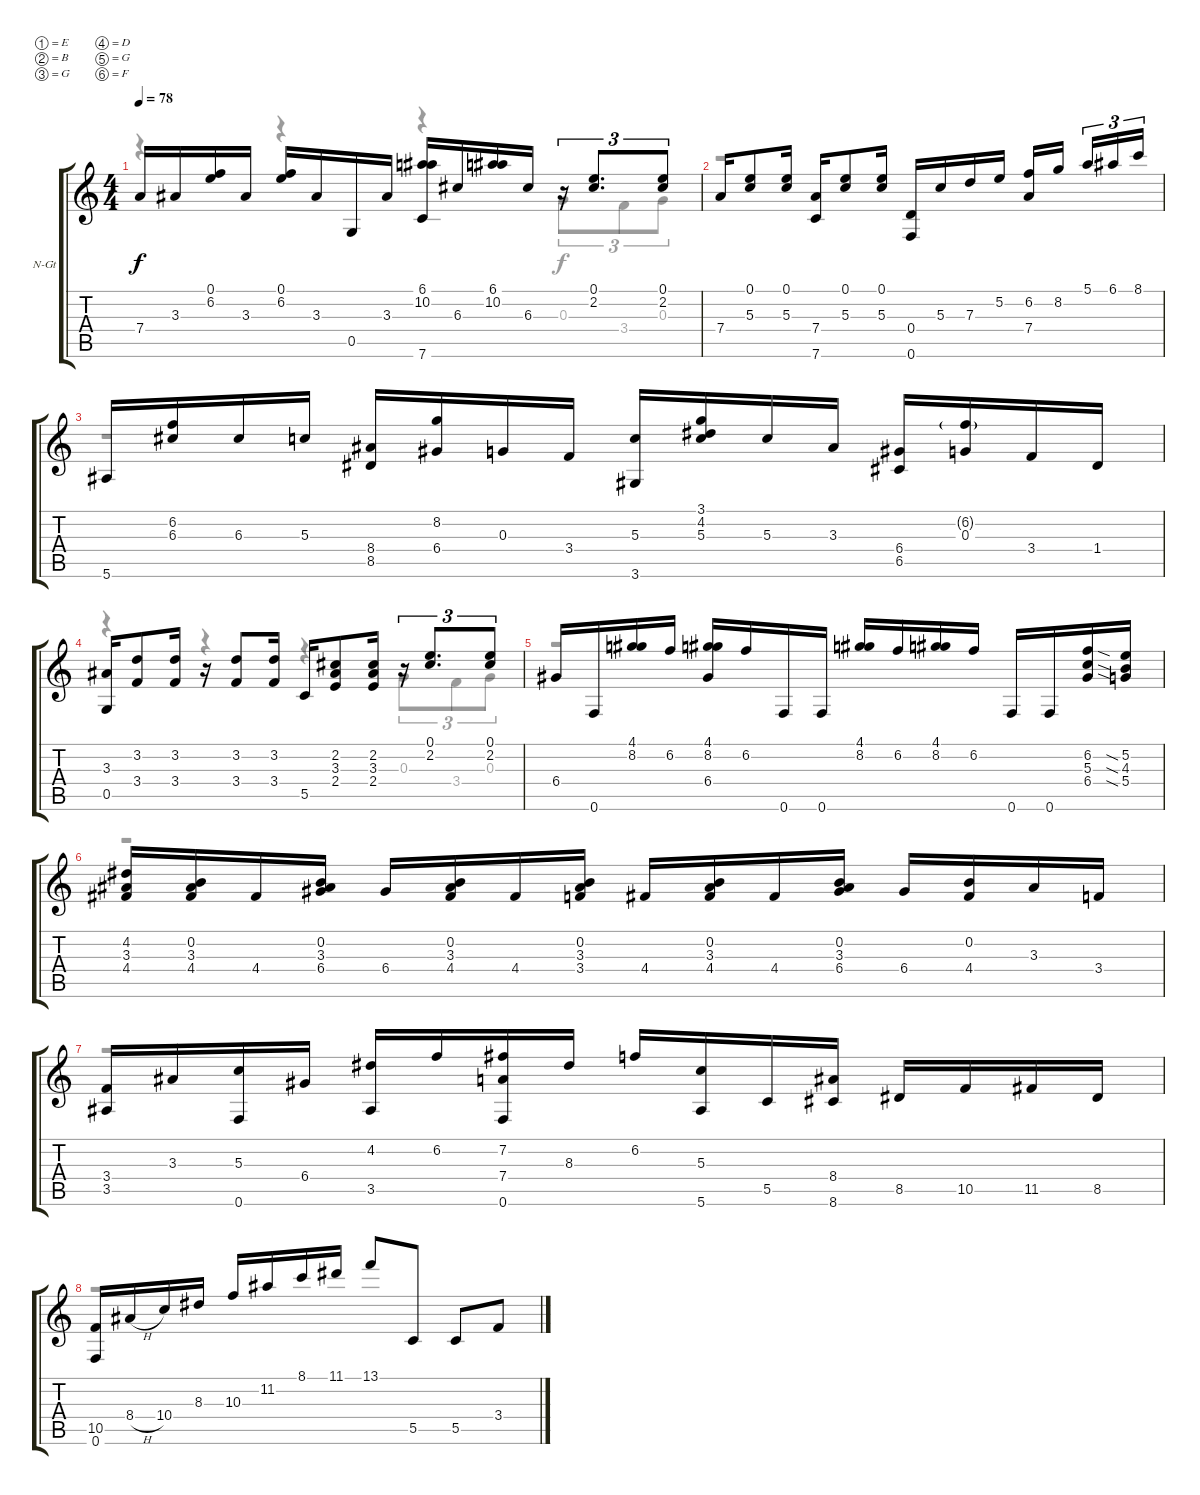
\bracketExtendMode groupsimilarinstruments
\firstSystemTrackNameOrientation horizontal
\otherSystemsTrackNameOrientation horizontal
\track ("Piste 1" "N-Gt") {instrument acousticguitarnylon}
\staff {score tabs}
\tuning (E4 B3 G3 D3 G2 F2)
\voice
\ts (4 4)
\tempo 78
\clef g2
\ks c
7.4.16{dy f} 3.3.16 (0.1 6.2).16 3.3.16 (0.1 6.2).16 3.3.16 0.5.16 3.3.16 (6.1 10.2 7.6).16 6.3.16 (6.1 10.2).16 6.3.16 r.16{tu (3 2)} (0.1 2.2).8{d tu (3 2)} (0.1 2.2).8{tu (3 2)} |
7.4.16 (0.1 5.3).8 (0.1 5.3).16 (7.4 7.6).16 (0.1 5.3).8 (0.1 5.3).16 (0.4 0.6).16 5.3.16 7.3.16 5.2.16 (6.2 7.4).16 8.2.16 5.1.16{tu (3 2)} 6.1.16{tu (3 2)} 8.1.16{tu (3 2)} |
5.6.16 (6.2 6.3).16 6.3.16 5.3.16 (8.4 8.5).16 (8.2 6.4).16 0.3.16 3.4.16 (5.3 3.6).16 (3.1 4.2 5.3).16 5.3.16 3.3.16 (6.4 6.5).16 (6.2{g} 0.3).16 3.4.16 1.4.16 |
(3.3 0.5).16 (3.2 3.4).8 (3.2 3.4).16 r.16 (3.2 3.4).8 (3.2 3.4).16 5.5.16 (2.2 3.3 2.4).8 (2.2 3.3 2.4).16 r.16{tu (3 2)} (0.1 2.2).8{d tu (3 2)} (0.1 2.2).8{tu (3 2)} |
6.4.16 0.6.16 (4.1 8.2).16 6.2.16 (4.1 8.2 6.4).16 6.2.16 0.6.16 0.6.16 (4.1 8.2).16 6.2.16 (4.1 8.2).16 6.2.16 0.6.16 0.6.16 (6.2 5.3 6.4).16 (5.2{sia} 4.3{sia} 5.4{sia}).16 |
(4.2 3.3 4.4).16 (0.2 3.3 4.4).16 4.4.16 (0.2 3.3 6.4).16 6.4.16 (0.2 3.3 4.4).16 4.4.16 (0.2 3.3 3.4).16 4.4.16 (0.2 3.3 4.4).16 4.4.16 (0.2 3.3 6.4).16 6.4.16 (0.2 4.4).16 3.3.16 3.4.16 |
(3.4 3.5).16 3.3.16 (5.3 0.6).16 6.4.16 (4.2 3.5).16 6.2.16 (7.2 7.4 0.6).16 8.3.16 6.2.16 (5.3 5.6).16 5.5.16 (8.4 8.6).16 8.5.16 10.5.16 11.5.16 8.5.16 |
(10.5 0.6).16 8.4{h}.16 10.4.16 8.3.16 10.3.16 11.2.16 8.1.16 11.1.16 13.1.8 5.5.8 5.5.8 3.4.8
\voice
\clef g2
\ottava regular
\simile none
\ks c
r.4{dy f} r.4 r.4 0.3.8{tu (3 2)} 3.4.8{tu (3 2)} 0.3.8{tu (3 2)} |
r.1 |
r.1 |
r.4 r.4 r.4 0.3.8{tu (3 2)} 3.4.8{tu (3 2)} 0.3.8{tu (3 2)} |
r.1 |
r.1 |
r.1 |
r.1
